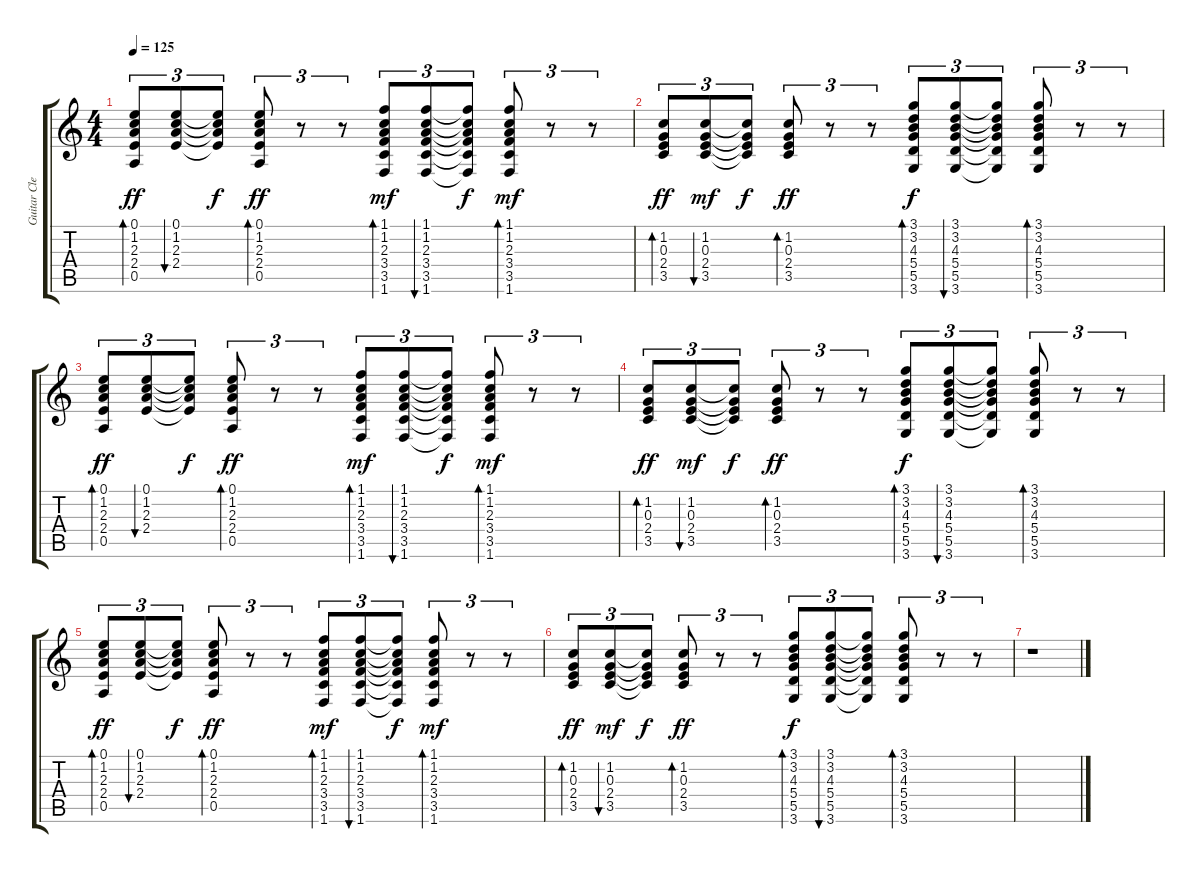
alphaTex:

\track ("Guitar Clean + Small Chorus /reverb" "Guitar Cle") {instrument electricguitarclean}
\staff {score tabs}
\tuning (E4 B3 G3 D3 A2 E2) {hide}
\ts (4 4)
\tempo 125
\clef g2
\ks c
(0.1 1.2 2.3 2.4 0.5).8{tu (3 2) bd 30 dy ff volume 0} (0.1 1.2 2.3 2.4).8{tu (3 2) bu 30} (0.1{t} 1.2{t} 2.3{t} 2.4{t}).8{tu (3 2) dy f} (0.1 1.2 2.3 2.4 0.5).8{tu (3 2) bd 30 dy ff} r.8{tu (3 2)} r.8{tu (3 2)} (1.1 1.2 2.3 3.4 3.5 1.6).8{tu (3 2) bd 30 dy mf} (1.1 1.2 2.3 3.4 3.5 1.6).8{tu (3 2) bu 30} (1.1{t} 1.2{t} 2.3{t} 3.4{t} 3.5{t} 1.6{t}).8{tu (3 2) dy f} (1.1 1.2 2.3 3.4 3.5 1.6).8{tu (3 2) bd 30 dy mf} r.8{tu (3 2)} r.8{tu (3 2)} |
(1.2 0.3 2.4 3.5).8{tu (3 2) bd 30 dy ff} (1.2 0.3 2.4 3.5).8{tu (3 2) bu 30 dy mf} (1.2{t} 0.3{t} 2.4{t} 3.5{t}).8{tu (3 2) dy f} (1.2 0.3 2.4 3.5).8{tu (3 2) bd 30 dy ff} r.8{tu (3 2)} r.8{tu (3 2)} (3.1 3.2 4.3 5.4 5.5 3.6).8{tu (3 2) bd 30 dy f} (3.1 3.2 4.3 5.4 5.5 3.6).8{tu (3 2) bu 30} (3.1{t} 3.2{t} 4.3{t} 5.4{t} 5.5{t} 3.6{t}).8{tu (3 2)} (3.1 3.2 4.3 5.4 5.5 3.6).8{tu (3 2) bd 30} r.8{tu (3 2)} r.8{tu (3 2)} |
(0.1 1.2 2.3 2.4 0.5).8{tu (3 2) bd 30 dy ff} (0.1 1.2 2.3 2.4).8{tu (3 2) bu 30} (0.1{t} 1.2{t} 2.3{t} 2.4{t}).8{tu (3 2) dy f} (0.1 1.2 2.3 2.4 0.5).8{tu (3 2) bd 30 dy ff} r.8{tu (3 2)} r.8{tu (3 2)} (1.1 1.2 2.3 3.4 3.5 1.6).8{tu (3 2) bd 30 dy mf} (1.1 1.2 2.3 3.4 3.5 1.6).8{tu (3 2) bu 30} (1.1{t} 1.2{t} 2.3{t} 3.4{t} 3.5{t} 1.6{t}).8{tu (3 2) dy f} (1.1 1.2 2.3 3.4 3.5 1.6).8{tu (3 2) bd 30 dy mf} r.8{tu (3 2)} r.8{tu (3 2)} |
(1.2 0.3 2.4 3.5).8{tu (3 2) bd 30 dy ff} (1.2 0.3 2.4 3.5).8{tu (3 2) bu 30 dy mf} (1.2{t} 0.3{t} 2.4{t} 3.5{t}).8{tu (3 2) dy f} (1.2 0.3 2.4 3.5).8{tu (3 2) bd 30 dy ff} r.8{tu (3 2)} r.8{tu (3 2)} (3.1 3.2 4.3 5.4 5.5 3.6).8{tu (3 2) bd 30 dy f} (3.1 3.2 4.3 5.4 5.5 3.6).8{tu (3 2) bu 30} (3.1{t} 3.2{t} 4.3{t} 5.4{t} 5.5{t} 3.6{t}).8{tu (3 2)} (3.1 3.2 4.3 5.4 5.5 3.6).8{tu (3 2) bd 30} r.8{tu (3 2)} r.8{tu (3 2)} |
(0.1 1.2 2.3 2.4 0.5).8{tu (3 2) bd 30 dy ff} (0.1 1.2 2.3 2.4).8{tu (3 2) bu 30} (0.1{t} 1.2{t} 2.3{t} 2.4{t}).8{tu (3 2) dy f} (0.1 1.2 2.3 2.4 0.5).8{tu (3 2) bd 30 dy ff} r.8{tu (3 2)} r.8{tu (3 2)} (1.1 1.2 2.3 3.4 3.5 1.6).8{tu (3 2) bd 30 dy mf} (1.1 1.2 2.3 3.4 3.5 1.6).8{tu (3 2) bu 30} (1.1{t} 1.2{t} 2.3{t} 3.4{t} 3.5{t} 1.6{t}).8{tu (3 2) dy f} (1.1 1.2 2.3 3.4 3.5 1.6).8{tu (3 2) bd 30 dy mf} r.8{tu (3 2)} r.8{tu (3 2)} |
(1.2 0.3 2.4 3.5).8{tu (3 2) bd 30 dy ff} (1.2 0.3 2.4 3.5).8{tu (3 2) bu 30 dy mf} (1.2{t} 0.3{t} 2.4{t} 3.5{t}).8{tu (3 2) dy f} (1.2 0.3 2.4 3.5).8{tu (3 2) bd 30 dy ff} r.8{tu (3 2)} r.8{tu (3 2)} (3.1 3.2 4.3 5.4 5.5 3.6).8{tu (3 2) bd 30 dy f} (3.1 3.2 4.3 5.4 5.5 3.6).8{tu (3 2) bu 30} (3.1{t} 3.2{t} 4.3{t} 5.4{t} 5.5{t} 3.6{t}).8{tu (3 2)} (3.1 3.2 4.3 5.4 5.5 3.6).8{tu (3 2) bd 30} r.8{tu (3 2)} r.8{tu (3 2)} |
r.1
